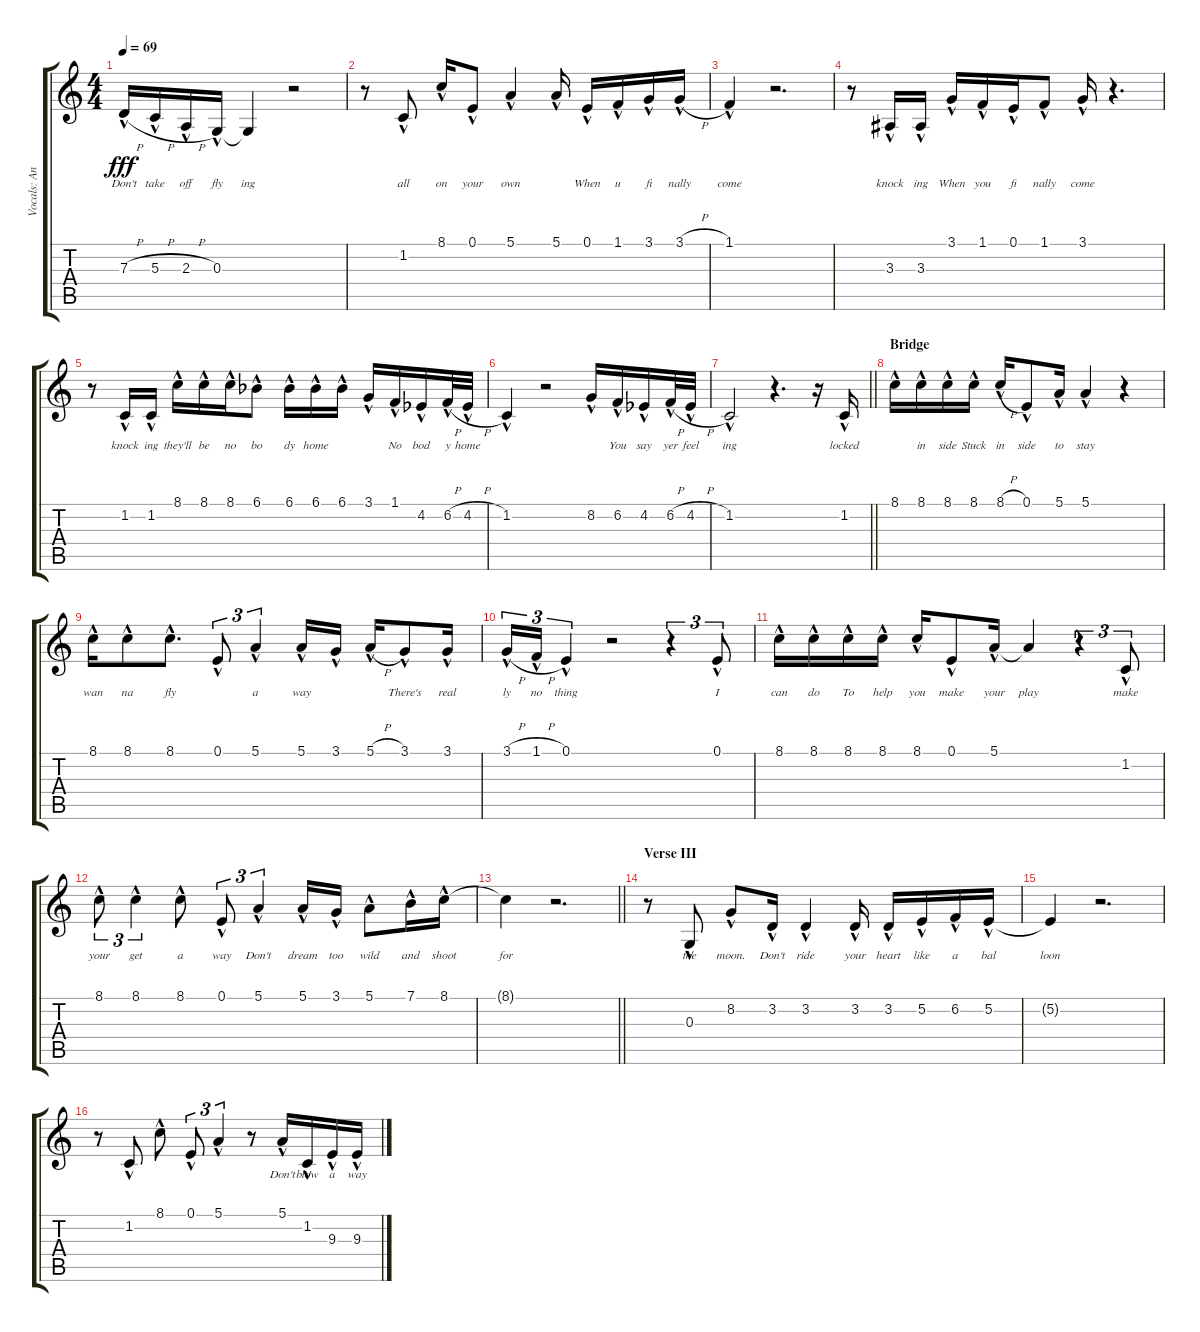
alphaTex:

\track ("Vocals: Ann" "Vocals: An") {instrument lead2sawtooth}
\staff {score tabs}
\tuning (E4 B3 G3 D3 A2 E2) {hide}
\ts (4 4)
\tempo 69
\clef g2
\ks c
7.3{h hac}.16{lyrics (0 "Don't") lyrics (1 "") lyrics (2 "") lyrics (3 "") lyrics (4 "") dy fff} 5.3{h hac}.16{lyrics (0 "take") lyrics (1 "") lyrics (2 "") lyrics (3 "") lyrics (4 "")} 2.3{h hac}.16{lyrics (0 "off") lyrics (1 "") lyrics (2 "") lyrics (3 "") lyrics (4 "")} 0.3{hac}.16{lyrics (0 "fly") lyrics (1 "") lyrics (2 "") lyrics (3 "") lyrics (4 "")} 0.3{t}.4{lyrics (0 "ing") lyrics (1 "") lyrics (2 "") lyrics (3 "") lyrics (4 "")} r.2 |
r.8 1.2{hac}.8{lyrics (0 "all") lyrics (1 "") lyrics (2 "") lyrics (3 "") lyrics (4 "")} 8.1{hac}.16{lyrics (0 "on") lyrics (1 "") lyrics (2 "") lyrics (3 "") lyrics (4 "")} 0.1{hac}.8{lyrics (0 "your") lyrics (1 "") lyrics (2 "") lyrics (3 "") lyrics (4 "")} 5.1{hac}.4{lyrics (0 "own") lyrics (1 "") lyrics (2 "") lyrics (3 "") lyrics (4 "")} 5.1{hac}.16{lyrics (0 "") lyrics (1 "") lyrics (2 "") lyrics (3 "") lyrics (4 "")} 0.1{hac}.16{lyrics (0 "When") lyrics (1 "") lyrics (2 "") lyrics (3 "") lyrics (4 "")} 1.1{hac}.16{lyrics (0 "u") lyrics (1 "") lyrics (2 "") lyrics (3 "") lyrics (4 "")} 3.1{hac}.16{lyrics (0 "fi") lyrics (1 "") lyrics (2 "") lyrics (3 "") lyrics (4 "")} 3.1{h hac}.16{lyrics (0 "nally") lyrics (1 "") lyrics (2 "") lyrics (3 "") lyrics (4 "")} |
1.1{hac}.4{lyrics (0 "come") lyrics (1 "") lyrics (2 "") lyrics (3 "") lyrics (4 "")} r.2{d} |
r.8 3.3{hac}.16{lyrics (0 "knock") lyrics (1 "") lyrics (2 "") lyrics (3 "") lyrics (4 "")} 3.3{hac}.16{lyrics (0 "ing") lyrics (1 "") lyrics (2 "") lyrics (3 "") lyrics (4 "")} 3.1{hac}.16{lyrics (0 "When") lyrics (1 "") lyrics (2 "") lyrics (3 "") lyrics (4 "")} 1.1{hac}.16{lyrics (0 "you") lyrics (1 "") lyrics (2 "") lyrics (3 "") lyrics (4 "")} 0.1{hac}.16{lyrics (0 "fi") lyrics (1 "") lyrics (2 "") lyrics (3 "") lyrics (4 "")} 1.1{hac}.8{lyrics (0 "nally") lyrics (1 "") lyrics (2 "") lyrics (3 "") lyrics (4 "")} 3.1{hac}.16{lyrics (0 "come") lyrics (1 "") lyrics (2 "") lyrics (3 "") lyrics (4 "")} r.4{d} |
r.8 1.2{hac}.16{lyrics (0 "knock") lyrics (1 "") lyrics (2 "") lyrics (3 "") lyrics (4 "")} 1.2{hac}.16{lyrics (0 "ing") lyrics (1 "") lyrics (2 "") lyrics (3 "") lyrics (4 "")} 8.1{hac}.16{lyrics (0 "they'll") lyrics (1 "") lyrics (2 "") lyrics (3 "") lyrics (4 "")} 8.1{hac}.16{lyrics (0 "be") lyrics (1 "") lyrics (2 "") lyrics (3 "") lyrics (4 "")} 8.1{hac}.16{lyrics (0 "no") lyrics (1 "") lyrics (2 "") lyrics (3 "") lyrics (4 "")} 6.1{hac acc b}.8{lyrics (0 "bo") lyrics (1 "") lyrics (2 "") lyrics (3 "") lyrics (4 "")} 6.1{hac acc b}.16{lyrics (0 "dy") lyrics (1 "") lyrics (2 "") lyrics (3 "") lyrics (4 "")} 6.1{hac acc b}.16{lyrics (0 "home") lyrics (1 "") lyrics (2 "") lyrics (3 "") lyrics (4 "")} 6.1{hac acc b}.16{lyrics (0 "") lyrics (1 "") lyrics (2 "") lyrics (3 "") lyrics (4 "")} 3.1{hac}.16{lyrics (0 "") lyrics (1 "") lyrics (2 "") lyrics (3 "") lyrics (4 "")} 1.1{hac}.16{lyrics (0 "No") lyrics (1 "") lyrics (2 "") lyrics (3 "") lyrics (4 "")} 4.2{hac acc b}.16{lyrics (0 "bod") lyrics (1 "") lyrics (2 "") lyrics (3 "") lyrics (4 "")} 6.2{h hac}.32{lyrics (0 "y") lyrics (1 "") lyrics (2 "") lyrics (3 "") lyrics (4 "")} 4.2{h hac acc b}.32{lyrics (0 "home") lyrics (1 "") lyrics (2 "") lyrics (3 "") lyrics (4 "")} |
1.2{hac}.4{lyrics (0 "") lyrics (1 "") lyrics (2 "") lyrics (3 "") lyrics (4 "")} r.2 8.2{hac}.16{lyrics (0 "") lyrics (1 "") lyrics (2 "") lyrics (3 "") lyrics (4 "")} 6.2{hac}.16{lyrics (0 "You") lyrics (1 "") lyrics (2 "") lyrics (3 "") lyrics (4 "")} 4.2{hac acc b}.16{lyrics (0 "say") lyrics (1 "") lyrics (2 "") lyrics (3 "") lyrics (4 "")} 6.2{h hac}.32{lyrics (0 "yer") lyrics (1 "") lyrics (2 "") lyrics (3 "") lyrics (4 "")} 4.2{h hac acc b}.32{lyrics (0 "feel") lyrics (1 "") lyrics (2 "") lyrics (3 "") lyrics (4 "")} |
\barLineRight lightlight
1.2{hac}.2{lyrics (0 "ing") lyrics (1 "") lyrics (2 "") lyrics (3 "") lyrics (4 "")} r.4{d} r.16 1.2{hac}.16{lyrics (0 "locked") lyrics (1 "") lyrics (2 "") lyrics (3 "") lyrics (4 "")} |
\section ("" "Bridge")
8.1{hac}.16{lyrics (0 "") lyrics (1 "") lyrics (2 "") lyrics (3 "") lyrics (4 "")} 8.1{hac}.16{lyrics (0 "in") lyrics (1 "") lyrics (2 "") lyrics (3 "") lyrics (4 "")} 8.1{hac}.16{lyrics (0 "side") lyrics (1 "") lyrics (2 "") lyrics (3 "") lyrics (4 "")} 8.1{hac}.16{lyrics (0 "Stuck") lyrics (1 "") lyrics (2 "") lyrics (3 "") lyrics (4 "")} 8.1{h hac}.16{lyrics (0 "in") lyrics (1 "") lyrics (2 "") lyrics (3 "") lyrics (4 "")} 0.1{hac}.8{lyrics (0 "side") lyrics (1 "") lyrics (2 "") lyrics (3 "") lyrics (4 "")} 5.1{hac}.16{lyrics (0 "to") lyrics (1 "") lyrics (2 "") lyrics (3 "") lyrics (4 "")} 5.1{hac}.4{lyrics (0 "stay") lyrics (1 "") lyrics (2 "") lyrics (3 "") lyrics (4 "")} r.4 |
8.1{hac}.16{lyrics (0 "wan") lyrics (1 "") lyrics (2 "") lyrics (3 "") lyrics (4 "")} 8.1{hac}.8{lyrics (0 "na") lyrics (1 "") lyrics (2 "") lyrics (3 "") lyrics (4 "")} 8.1{hac}.8{d lyrics (0 "fly") lyrics (1 "") lyrics (2 "") lyrics (3 "") lyrics (4 "")} 0.1{hac}.8{tu (3 2) lyrics (0 "") lyrics (1 "") lyrics (2 "") lyrics (3 "") lyrics (4 "")} 5.1{hac}.4{tu (3 2) lyrics (0 "a") lyrics (1 "") lyrics (2 "") lyrics (3 "") lyrics (4 "")} 5.1{hac}.16{lyrics (0 "way") lyrics (1 "") lyrics (2 "") lyrics (3 "") lyrics (4 "")} 3.1{hac}.16{lyrics (0 "") lyrics (1 "") lyrics (2 "") lyrics (3 "") lyrics (4 "")} 5.1{h hac}.16{lyrics (0 "") lyrics (1 "") lyrics (2 "") lyrics (3 "") lyrics (4 "")} 3.1{hac}.8{lyrics (0 "There's") lyrics (1 "") lyrics (2 "") lyrics (3 "") lyrics (4 "")} 3.1{hac}.16{lyrics (0 "real") lyrics (1 "") lyrics (2 "") lyrics (3 "") lyrics (4 "")} |
3.1{h hac}.16{tu (3 2) lyrics (0 "ly") lyrics (1 "") lyrics (2 "") lyrics (3 "") lyrics (4 "")} 1.1{h hac}.16{tu (3 2) lyrics (0 "no") lyrics (1 "") lyrics (2 "") lyrics (3 "") lyrics (4 "")} 0.1{hac}.4{tu (3 2) lyrics (0 "thing") lyrics (1 "") lyrics (2 "") lyrics (3 "") lyrics (4 "")} r.2 r.4{tu (3 2)} 0.1{hac}.8{tu (3 2) lyrics (0 "I") lyrics (1 "") lyrics (2 "") lyrics (3 "") lyrics (4 "")} |
8.1{hac}.16{lyrics (0 "can") lyrics (1 "") lyrics (2 "") lyrics (3 "") lyrics (4 "")} 8.1{hac}.16{lyrics (0 "do") lyrics (1 "") lyrics (2 "") lyrics (3 "") lyrics (4 "")} 8.1{hac}.16{lyrics (0 "To") lyrics (1 "") lyrics (2 "") lyrics (3 "") lyrics (4 "")} 8.1{hac}.16{lyrics (0 "help") lyrics (1 "") lyrics (2 "") lyrics (3 "") lyrics (4 "")} 8.1{hac}.16{lyrics (0 "you") lyrics (1 "") lyrics (2 "") lyrics (3 "") lyrics (4 "")} 0.1{hac}.8{lyrics (0 "make") lyrics (1 "") lyrics (2 "") lyrics (3 "") lyrics (4 "")} 5.1{hac}.16{lyrics (0 "your") lyrics (1 "") lyrics (2 "") lyrics (3 "") lyrics (4 "")} 5.1{t}.4{lyrics (0 "play") lyrics (1 "") lyrics (2 "") lyrics (3 "") lyrics (4 "")} r.4{tu (3 2)} 1.2{hac}.8{tu (3 2) lyrics (0 "make") lyrics (1 "") lyrics (2 "") lyrics (3 "") lyrics (4 "")} |
8.1{hac}.8{tu (3 2) lyrics (0 "your") lyrics (1 "") lyrics (2 "") lyrics (3 "") lyrics (4 "")} 8.1{hac}.4{tu (3 2) lyrics (0 "get") lyrics (1 "") lyrics (2 "") lyrics (3 "") lyrics (4 "")} 8.1{hac}.8{lyrics (0 "a") lyrics (1 "") lyrics (2 "") lyrics (3 "") lyrics (4 "")} 0.1{hac}.8{tu (3 2) lyrics (0 "way") lyrics (1 "") lyrics (2 "") lyrics (3 "") lyrics (4 "")} 5.1{hac}.4{tu (3 2) lyrics (0 "Don't") lyrics (1 "") lyrics (2 "") lyrics (3 "") lyrics (4 "")} 5.1{hac}.16{lyrics (0 "dream") lyrics (1 "") lyrics (2 "") lyrics (3 "") lyrics (4 "")} 3.1{hac}.16{lyrics (0 "too") lyrics (1 "") lyrics (2 "") lyrics (3 "") lyrics (4 "")} 5.1{hac}.8{lyrics (0 "wild") lyrics (1 "") lyrics (2 "") lyrics (3 "") lyrics (4 "")} 7.1{hac}.16{lyrics (0 "and") lyrics (1 "") lyrics (2 "") lyrics (3 "") lyrics (4 "")} 8.1{hac}.16{lyrics (0 "shoot") lyrics (1 "") lyrics (2 "") lyrics (3 "") lyrics (4 "")} |
\barLineRight lightlight
8.1{t}.4{lyrics (0 "for") lyrics (1 "") lyrics (2 "") lyrics (3 "") lyrics (4 "")} r.2{d} |
\section ("" "Verse III")
r.8 0.3{hac}.8{lyrics (0 "the") lyrics (1 "") lyrics (2 "") lyrics (3 "") lyrics (4 "")} 8.2{hac}.8{lyrics (0 "moon.") lyrics (1 "") lyrics (2 "") lyrics (3 "") lyrics (4 "")} 3.2{hac}.16{lyrics (0 "Don't") lyrics (1 "") lyrics (2 "") lyrics (3 "") lyrics (4 "")} 3.2{hac}.4{lyrics (0 "ride") lyrics (1 "") lyrics (2 "") lyrics (3 "") lyrics (4 "")} 3.2{hac}.16{lyrics (0 "your") lyrics (1 "") lyrics (2 "") lyrics (3 "") lyrics (4 "")} 3.2{hac}.16{lyrics (0 "heart") lyrics (1 "") lyrics (2 "") lyrics (3 "") lyrics (4 "")} 5.2{hac}.16{lyrics (0 "like") lyrics (1 "") lyrics (2 "") lyrics (3 "") lyrics (4 "")} 6.2{hac}.16{lyrics (0 "a") lyrics (1 "") lyrics (2 "") lyrics (3 "") lyrics (4 "")} 5.2{hac}.16{lyrics (0 "bal") lyrics (1 "") lyrics (2 "") lyrics (3 "") lyrics (4 "")} |
5.2{t}.4{lyrics (0 "loon") lyrics (1 "") lyrics (2 "") lyrics (3 "") lyrics (4 "")} r.2{d} |
r.8 1.2{hac}.8{lyrics (0 "") lyrics (1 "") lyrics (2 "") lyrics (3 "") lyrics (4 "")} 8.1{hac}.8{lyrics (0 "") lyrics (1 "") lyrics (2 "") lyrics (3 "") lyrics (4 "")} 0.1{hac}.8{tu (3 2) lyrics (0 "") lyrics (1 "") lyrics (2 "") lyrics (3 "") lyrics (4 "")} 5.1{hac}.4{tu (3 2) lyrics (0 "") lyrics (1 "") lyrics (2 "") lyrics (3 "") lyrics (4 "")} r.8 5.1{hac}.16{lyrics (0 "Don't") lyrics (1 "") lyrics (2 "") lyrics (3 "") lyrics (4 "")} 1.2{hac}.16{lyrics (0 "blow") lyrics (1 "") lyrics (2 "") lyrics (3 "") lyrics (4 "")} 9.3{hac}.16{lyrics (0 "a") lyrics (1 "") lyrics (2 "") lyrics (3 "") lyrics (4 "")} 9.3{h hac}.16{lyrics (0 "way") lyrics (1 "") lyrics (2 "") lyrics (3 "") lyrics (4 "")}
